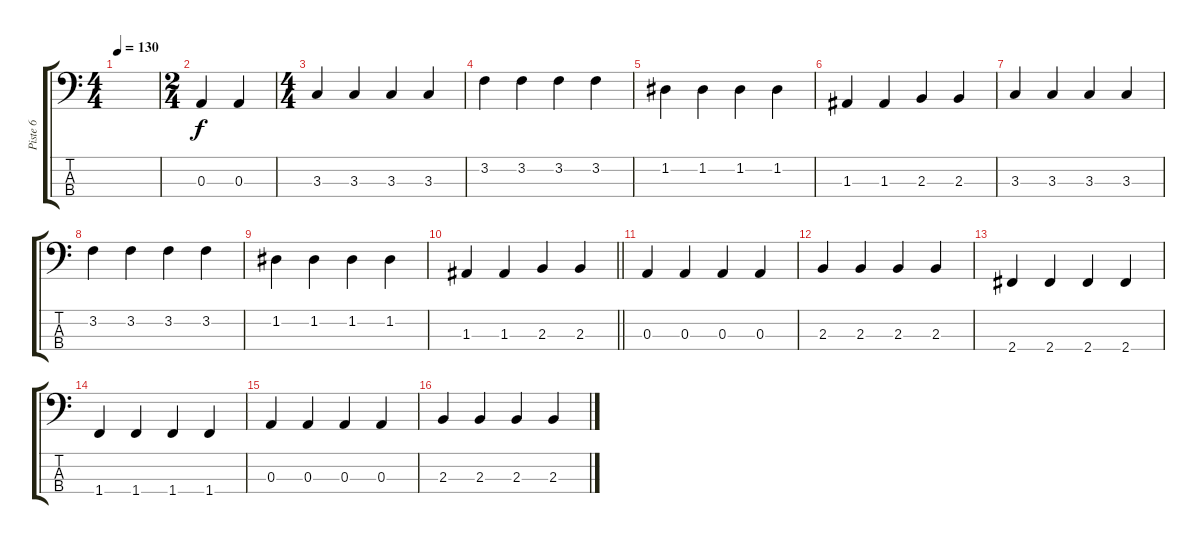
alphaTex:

\track ("Piste 6" "Piste 6") {instrument electricbassfinger}
\staff {score tabs}
\tuning (G2 D2 A1 E1) {hide}
\ts (4 4)
\tempo 130
\clef f4
\ks c
|
\ts (2 4)
0.3.4 0.3.4 |
\ts (4 4)
\section ("" "")
3.3.4 3.3.4 3.3.4 3.3.4 |
3.2.4 3.2.4 3.2.4 3.2.4 |
1.2.4 1.2.4 1.2.4 1.2.4 |
1.3.4 1.3.4 2.3.4 2.3.4 |
3.3.4 3.3.4 3.3.4 3.3.4 |
3.2.4 3.2.4 3.2.4 3.2.4 |
1.2.4 1.2.4 1.2.4 1.2.4 |
\barLineRight lightlight
1.3.4 1.3.4 2.3.4 2.3.4 |
\section ("" "")
0.3.4 0.3.4 0.3.4 0.3.4 |
2.3.4 2.3.4 2.3.4 2.3.4 |
2.4.4 2.4.4 2.4.4 2.4.4 |
1.4.4 1.4.4 1.4.4 1.4.4 |
0.3.4 0.3.4 0.3.4 0.3.4 |
2.3.4 2.3.4 2.3.4 2.3.4
